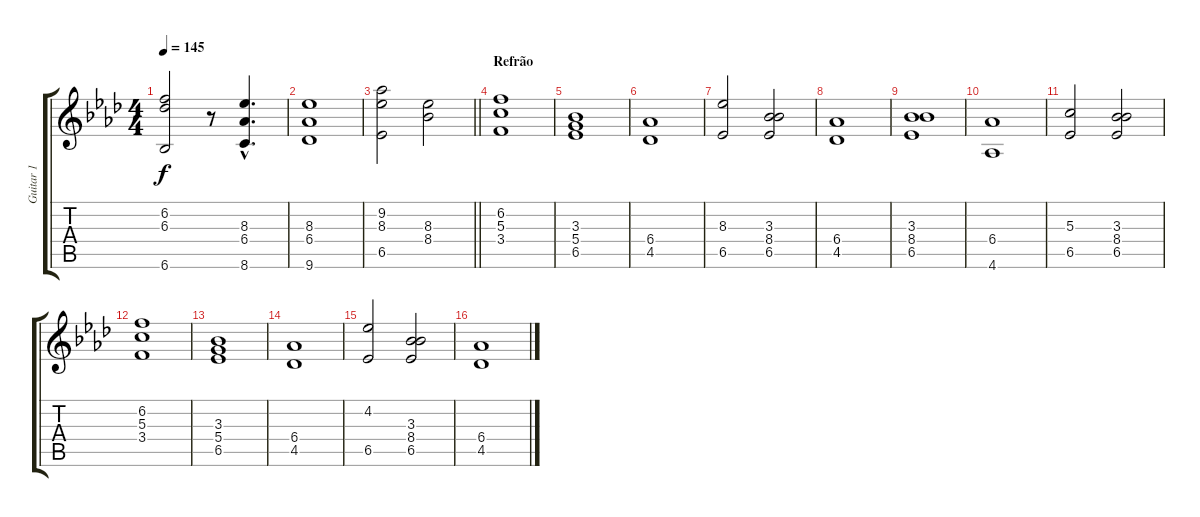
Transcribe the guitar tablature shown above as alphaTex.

\track ("Guitar 1" "Guitar 1") {instrument electricguitarjazz}
\staff {score tabs}
\tuning (E4 B3 G3 D3 A2 E2) {hide}
\ts (4 4)
\tempo 145
\clef g2
\ks ab
(6.2 6.3 6.6).2{dy f} r.8 (8.3{hac} 6.4{hac} 8.6{hac}).4{d} |
(8.3 6.4 9.6).1 |
\barLineRight lightlight
(9.2 8.3 6.5).2 (8.3 8.4).2 |
\section ("" "Refrão")
(6.2 5.3 3.4).1 |
(3.3 5.4 6.5).1 |
(6.4 4.5).1 |
(8.3 6.5).2 (3.3 8.4 6.5).2 |
(6.4 4.5).1 |
(3.3 8.4 6.5).1 |
(6.4 4.6).1 |
(5.3 6.5).2 (3.3 8.4 6.5).2 |
(6.2 5.3 3.4).1 |
(3.3 5.4 6.5).1 |
(6.4 4.5).1 |
(4.2 6.5).2 (3.3 8.4 6.5).2 |
(6.4 4.5).1
